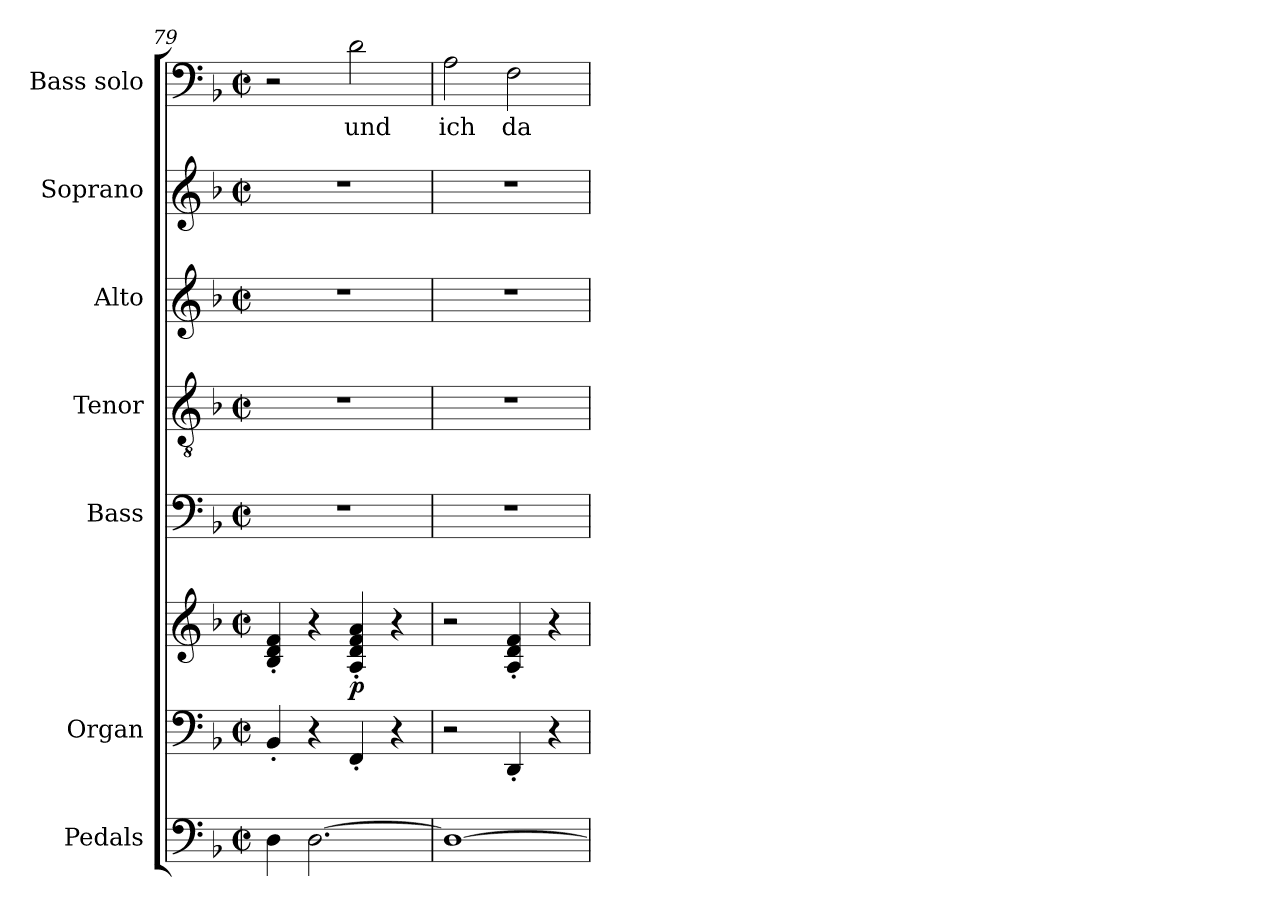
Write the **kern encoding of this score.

**kern	**kern	**kern	**dynam	**kern	**kern	**kern	**kern	**kern	**text
*part7	*part6	*part6	*part6	*part5	*part4	*part3	*part2	*part1	*part1
*staff8	*staff7	*staff6	*staff6/7	*staff5	*staff4	*staff3	*staff2	*staff1	*staff1
*I"Pedals	*I"Organ	*	*	*I"Bass	*I"Tenor	*I"Alto	*I"Soprano	*I"Bass solo	*
*I'Ped.	*I'Org.	*	*	*I'B.	*I'T.	*I'A.	*I'S.	*	*
*clefF4	*clefF4	*clefG2	*	*clefF4	*clefGv2	*clefG2	*clefG2	*clefF4	*
*	*	*	*	*	*ITrd7c12	*	*	*	*
*k[b-]	*k[b-]	*k[b-]	*	*k[b-]	*k[b-]	*k[b-]	*k[b-]	*k[b-]	*
*d:	*d:	*d:	*	*d:	*d:	*d:	*d:	*d:	*
*M2/2	*M2/2	*M2/2	*	*M2/2	*M2/2	*M2/2	*M2/2	*M2/2	*
*met(c|)	*met(c|)	*met(c|)	*	*met(c|)	*met(c|)	*met(c|)	*met(c|)	*met(c|)	*
=79	=79	=79	=79	=79	=79	=79	=79	=79	=79
4Di\	4BB-'i/	4B-i/' 4di' 4fi'	.	1r	1r	1r	1r	2r	.
[2.Di\	4r	4r	.	.	.	.	.	.	.
!	!	!	!	!	!	!	!	!	!LO:LY:b:color=#000000
.	4FF'i/	4Ai/' 4di' 4fi' 4ai'	p	.	.	.	.	2di\	und
.	4r	4r	.	.	.	.	.	.	.
=80	=80	=80	=80	=80	=80	=80	=80	=80	=80
!	!	!	!	!	!	!	!	!	!LO:LY:b:color=#000000
1Di_	2r	2r	.	1r	1r	1r	1r	2Ai\	ich
!	!	!	!	!	!	!	!	!	!LO:LY:b:color=#000000
.	4DD'i/	4Ai/' 4di' 4fi'	.	.	.	.	.	2Fi\	da-
.	4r	4r	.	.	.	.	.	.	.
=	=	=	=	=	=	=	=	=	=
*-	*-	*-	*-	*-	*-	*-	*-	*-	*-
